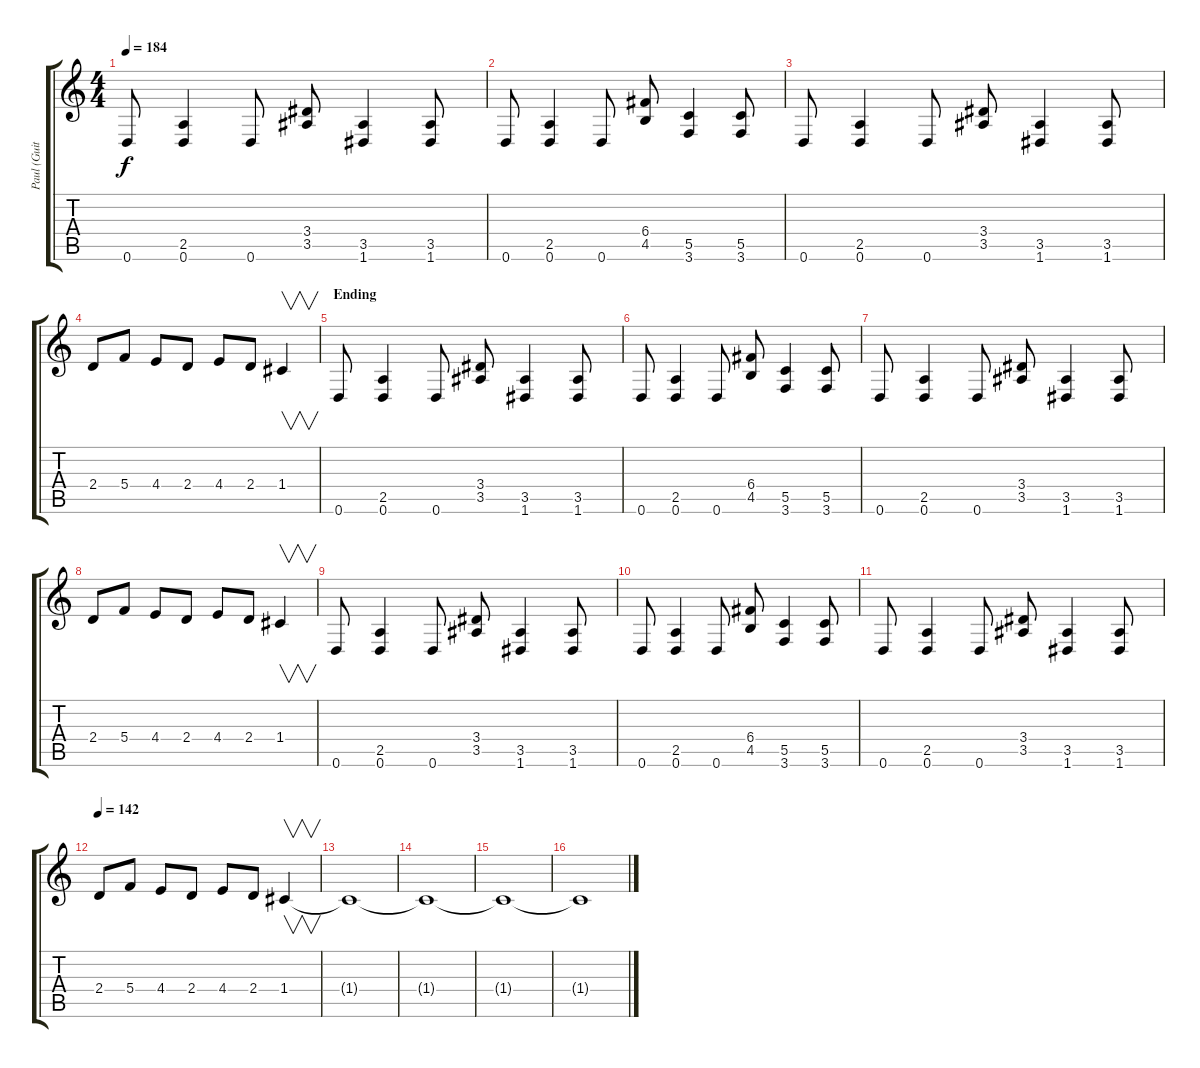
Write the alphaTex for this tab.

\track ("Paul (Guitar)" "Paul (Guit") {instrument distortionguitar}
\staff {score tabs}
\tuning (D4 A3 F3 C3 G2 D2) {hide}
\ts (4 4)
\tempo 184
\clef g2
\ks c
0.6.8{dy f} (2.5 0.6).4 0.6.8 (3.4 3.5).8 (3.5 1.6).4 (3.5 1.6).8 |
0.6.8 (2.5 0.6).4 0.6.8 (6.4 4.5).8 (5.5 3.6).4 (5.5 3.6).8 |
0.6.8 (2.5 0.6).4 0.6.8 (3.4 3.5).8 (3.5 1.6).4 (3.5 1.6).8 |
2.4.8 5.4.8 4.4.8 2.4.8 4.4.8 2.4.8 1.4.4{v} |
\section ("" "Ending")
0.6.8 (2.5 0.6).4 0.6.8 (3.4 3.5).8 (3.5 1.6).4 (3.5 1.6).8 |
0.6.8 (2.5 0.6).4 0.6.8 (6.4 4.5).8 (5.5 3.6).4 (5.5 3.6).8 |
0.6.8 (2.5 0.6).4 0.6.8 (3.4 3.5).8 (3.5 1.6).4 (3.5 1.6).8 |
2.4.8 5.4.8 4.4.8 2.4.8 4.4.8 2.4.8 1.4.4{v} |
0.6.8 (2.5 0.6).4 0.6.8 (3.4 3.5).8 (3.5 1.6).4 (3.5 1.6).8 |
0.6.8 (2.5 0.6).4 0.6.8 (6.4 4.5).8 (5.5 3.6).4 (5.5 3.6).8 |
0.6.8 (2.5 0.6).4 0.6.8 (3.4 3.5).8 (3.5 1.6).4 (3.5 1.6).8 |
\tempo 142
2.4.8 5.4.8 4.4.8 2.4.8 4.4.8 2.4.8 1.4.4{v} |
1.4{t}.1 |
1.4{t}.1 |
1.4{t}.1 |
1.4{t}.1{volume 0}
